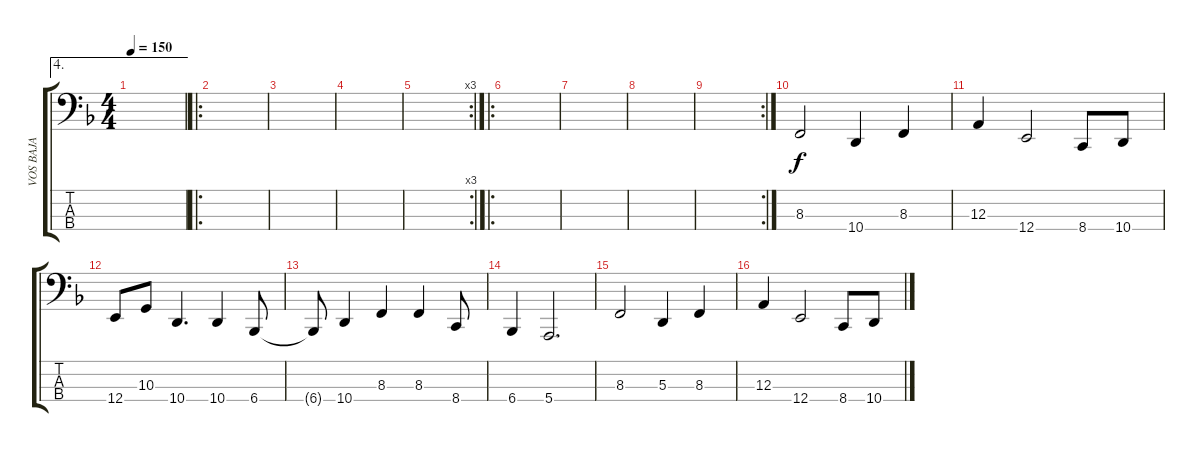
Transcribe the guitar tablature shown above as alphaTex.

\track ("VOS BAJA" "VOS BAJA") {instrument voiceoohs}
\staff {score tabs}
\tuning (G2 D2 A1 E1) {hide}
\ae 4
\ts (4 4)
\tempo 150
\clef f4
\ks dminor
|
\ro
|
|
|
\rc 3
|
\ro
|
|
|
\rc 2
|
8.3.2{volume 16 instrument contrabass} 10.4.4 8.3.4 |
12.3.4 12.4.2 8.4.8 10.4.8 |
12.4.8 10.3.8 10.4.4{d} 10.4.4 6.4.8 |
6.4{t}.8 10.4.4 8.3.4 8.3.4 8.4.8 |
6.4.4 5.4.2{d} |
8.3.2 5.3.4 8.3.4 |
12.3.4 12.4.2 8.4.8 10.4.8
